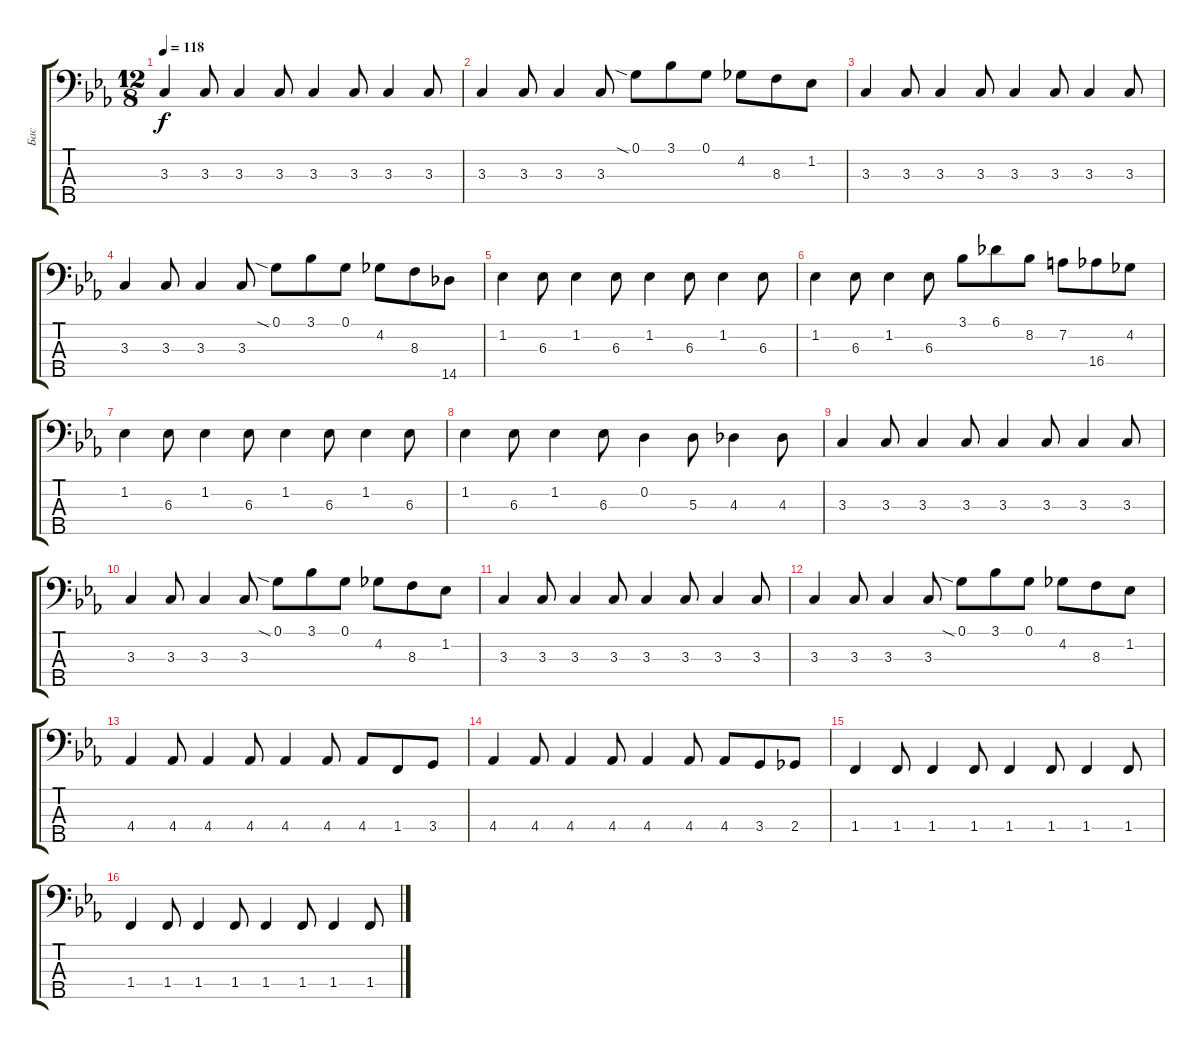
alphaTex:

\track ("Бас" "Бас") {instrument electricbassfinger}
\staff {score tabs}
\tuning (G2 D2 A1 E1 B0) {hide}
\ts (12 8)
\tempo 118
\clef f4
\ks cminor
3.3.4{dy f} 3.3.8 3.3.4 3.3.8 3.3.4 3.3.8 3.3.4 3.3.8 |
3.3.4 3.3.8 3.3.4 3.3.8 0.1{sia}.8 3.1.8 0.1.8 4.2.8 8.3.8 1.2.8 |
3.3.4 3.3.8 3.3.4 3.3.8 3.3.4 3.3.8 3.3.4 3.3.8 |
3.3.4 3.3.8 3.3.4 3.3.8 0.1{sia}.8 3.1.8 0.1.8 4.2.8 8.3.8 14.5.8 |
1.2.4 6.3.8 1.2.4 6.3.8 1.2.4 6.3.8 1.2.4 6.3.8 |
1.2.4 6.3.8 1.2.4 6.3.8 3.1.8 6.1.8 8.2.8 7.2.8 16.4.8 4.2.8 |
1.2.4 6.3.8 1.2.4 6.3.8 1.2.4 6.3.8 1.2.4 6.3.8 |
1.2.4 6.3.8 1.2.4 6.3.8 0.2.4 5.3.8 4.3.4 4.3.8 |
3.3.4 3.3.8 3.3.4 3.3.8 3.3.4 3.3.8 3.3.4 3.3.8 |
3.3.4 3.3.8 3.3.4 3.3.8 0.1{sia}.8 3.1.8 0.1.8 4.2.8 8.3.8 1.2.8 |
3.3.4 3.3.8 3.3.4 3.3.8 3.3.4 3.3.8 3.3.4 3.3.8 |
3.3.4 3.3.8 3.3.4 3.3.8 0.1{sia}.8 3.1.8 0.1.8 4.2.8 8.3.8 1.2.8 |
4.4.4 4.4.8 4.4.4 4.4.8 4.4.4 4.4.8 4.4.8 1.4.8 3.4.8 |
4.4.4 4.4.8 4.4.4 4.4.8 4.4.4 4.4.8 4.4.8 3.4.8 2.4.8 |
1.4.4 1.4.8 1.4.4 1.4.8 1.4.4 1.4.8 1.4.4 1.4.8 |
1.4.4 1.4.8 1.4.4 1.4.8 1.4.4 1.4.8 1.4.4 1.4.8
